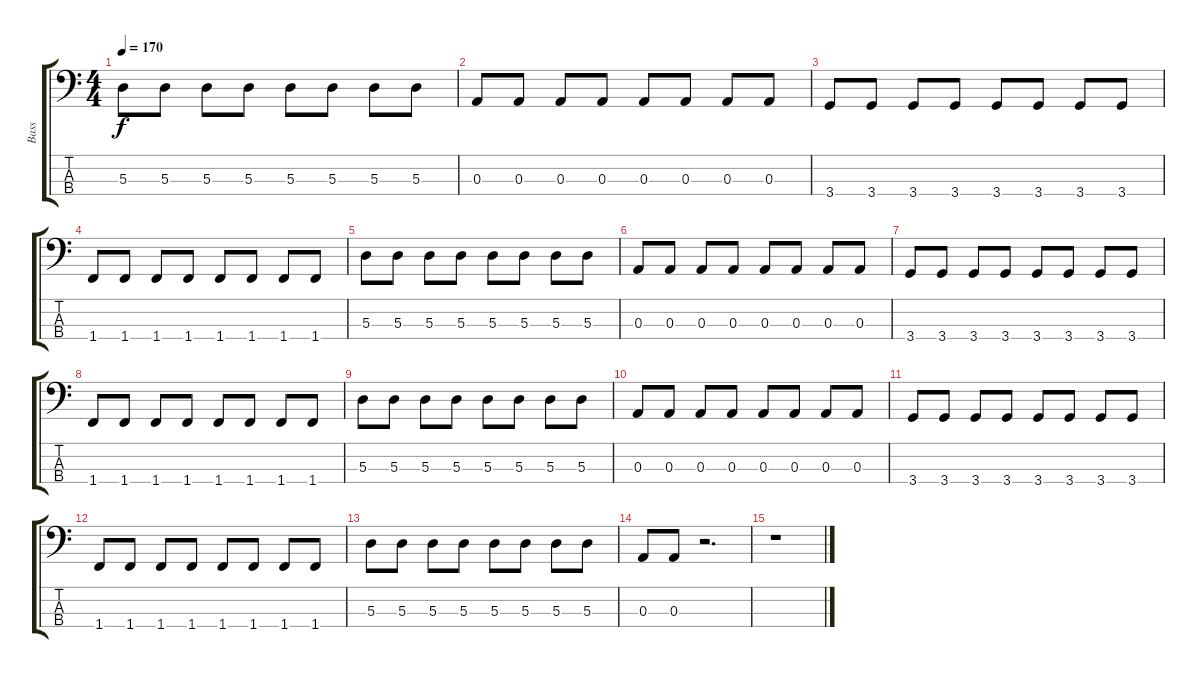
\track ("Bass" "Bass") {instrument electricbassfinger}
\staff {score tabs}
\tuning (G2 D2 A1 E1) {hide}
\ts (4 4)
\tempo 170
\clef f4
\ks c
5.3.8{dy f} 5.3.8 5.3.8 5.3.8 5.3.8 5.3.8 5.3.8 5.3.8 |
0.3.8 0.3.8 0.3.8 0.3.8 0.3.8 0.3.8 0.3.8 0.3.8 |
3.4.8 3.4.8 3.4.8 3.4.8 3.4.8 3.4.8 3.4.8 3.4.8 |
1.4.8 1.4.8 1.4.8 1.4.8 1.4.8 1.4.8 1.4.8 1.4.8 |
5.3.8 5.3.8 5.3.8 5.3.8 5.3.8 5.3.8 5.3.8 5.3.8 |
0.3.8 0.3.8 0.3.8 0.3.8 0.3.8 0.3.8 0.3.8 0.3.8 |
3.4.8 3.4.8 3.4.8 3.4.8 3.4.8 3.4.8 3.4.8 3.4.8 |
1.4.8 1.4.8 1.4.8 1.4.8 1.4.8 1.4.8 1.4.8 1.4.8 |
5.3.8 5.3.8 5.3.8 5.3.8 5.3.8 5.3.8 5.3.8 5.3.8 |
0.3.8 0.3.8 0.3.8 0.3.8 0.3.8 0.3.8 0.3.8 0.3.8 |
3.4.8 3.4.8 3.4.8 3.4.8 3.4.8 3.4.8 3.4.8 3.4.8 |
1.4.8 1.4.8 1.4.8 1.4.8 1.4.8 1.4.8 1.4.8 1.4.8 |
5.3.8 5.3.8 5.3.8 5.3.8 5.3.8 5.3.8 5.3.8 5.3.8 |
0.3.8 0.3.8 r.2{d} |
r.1
